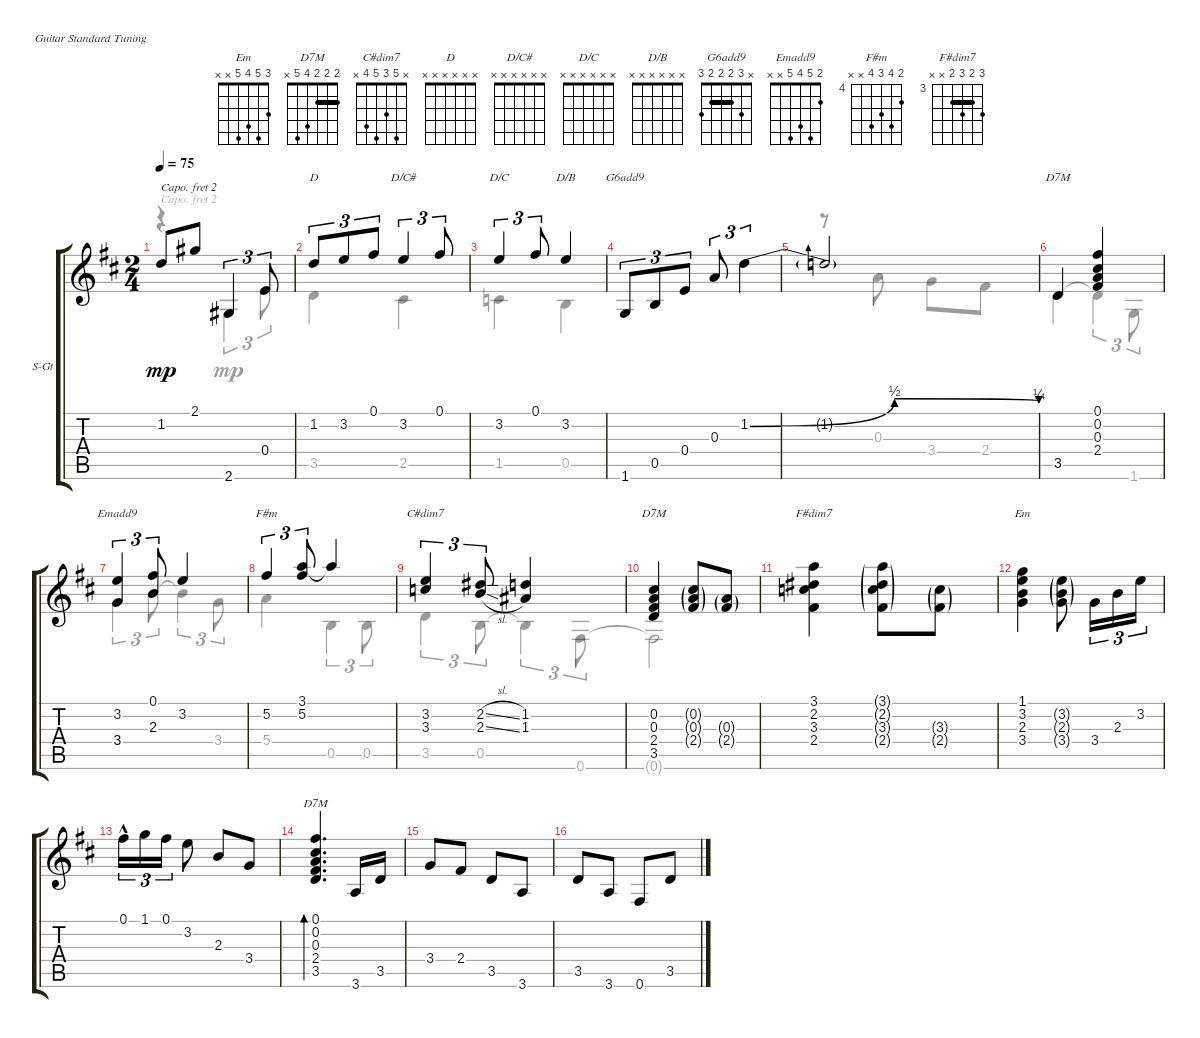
\defaultSystemsLayout 4
\bracketExtendMode groupsimilarinstruments
\firstSystemTrackNameOrientation horizontal
\otherSystemsTrackNameOrientation horizontal
\track ("Paul's Guitar" "S-Gt") {instrument acousticguitarsteel}
\staff {score tabs}
\capo 2
\tuning (E4 B3 G3 D3 A2 E2)
\chord ("Em" 3 5 4 5 x x)
\chord ("D7M" 2 2 2 4 5 x) {barre (2 2)}
\chord ("C#dim7" x 5 3 5 4 x)
\chord ("D" x x x x x x)
\chord ("D/C#" x x x x x x)
\chord ("D/C" x x x x x x)
\chord ("D/B" x x x x x x)
\chord ("G6add9" x 3 2 2 2 3) {barre (2 2)}
\chord ("Emadd9" 2 5 4 5 x x)
\chord ("F#m" 5 7 6 7 x x) {firstfret 4}
\chord ("F#dim7" 5 4 5 4 x x) {firstfret 3 barre 4}
\voice
\ts (2 4)
\tempo 75
\clef g2
\ks d
1.2.8{dy mp} 2.1.8 2.6.4{tu (3 2)} 0.4.8{tu (3 2)} |
1.2.8{tu (3 2) ch "D"} 3.2.8{tu (3 2)} 0.1.8{tu (3 2)} 3.2.4{tu (3 2) ch "D/C#"} 0.1.8{tu (3 2)} |
3.2.4{tu (3 2) ch "D/C"} 0.1.8{tu (3 2)} 3.2.4{ch "D/B"} |
1.6.8{tu (3 2) ch "G6add9"} 0.5.8{tu (3 2)} 0.4.8{tu (3 2)} 0.3.8{tu (3 2)} 1.2{be (bendrelease 0 0 3.5999999999999996 2 9.6 2 14.399999999999999 1)}.4{tu (3 2)} |
1.2{t}.2 |
3.5.4{ch "D7M"} (0.1 0.2 0.3 2.4).4 |
(3.2 3.4).4{tu (3 2) ch "Emadd9"} (0.1 2.3).8{tu (3 2)} 3.2.4 |
5.2.4{tu (3 2) ch "F#m"} (3.1 5.2).8{tu (3 2)} 3.1{t}.4 |
(3.2 3.3).4{tu (3 2) ch "C#dim7"} (2.2{sl} 2.3{sl}).8{tu (3 2)} (1.2 1.3).4 |
(0.2 0.3 2.4 3.5).4{ch "D7M"} (0.2{g} 0.3{g} 2.4{g}).8 (0.3{g} 2.4{g}).8 |
(3.1 2.2 3.3 2.4).4{ch "F#dim7"} (3.1{g} 2.2{g} 3.3{g} 2.4{g}).8 (2.4{g} 3.3{g}).8 |
(3.4 2.3 3.2 1.1).4{ch "Em"} (3.4{g} 2.3{g} 3.2{g}).8 3.4.16{tu (3 2)} 2.3.16{tu (3 2)} 3.2.16{tu (3 2)} |
0.1{hac}.16{tu (3 2)} 1.1.16{tu (3 2)} 0.1.16{tu (3 2)} 3.2.8 2.3.8 3.4.8 |
(3.5 2.4 0.3 0.2 0.1).4{d bd 168 ch "D7M"} 3.6.16 3.5.16 |
3.4.8 2.4.8 3.5.8 3.6.8 |
3.5.8 3.6.8 0.6.8 3.5{sl}.8
\voice
\clef g2
\ottava regular
\simile none
\ks d
r.4{dy mp} 2.6.4{tu (3 2)} 0.4.8{tu (3 2)} |
3.5.4 2.5.4 |
1.5.4 0.5.4 |
|
r.8 0.3.8 3.4.8 2.4.8 |
3.5.4 3.5{t}.4{tu (3 2)} 1.6.8{tu (3 2)} |
3.4.4{tu (3 2)} 2.3.8{tu (3 2)} 2.3{t}.4{tu (3 2)} 3.4.8{tu (3 2)} |
5.4.4 0.5.4{tu (3 2)} 0.5.8{tu (3 2)} |
3.5.4{tu (3 2)} 0.5.8{tu (3 2)} 0.5{t}.4{tu (3 2)} 0.6.8{tu (3 2)} |
0.6{t}.2 |
|
|
|
|
|
